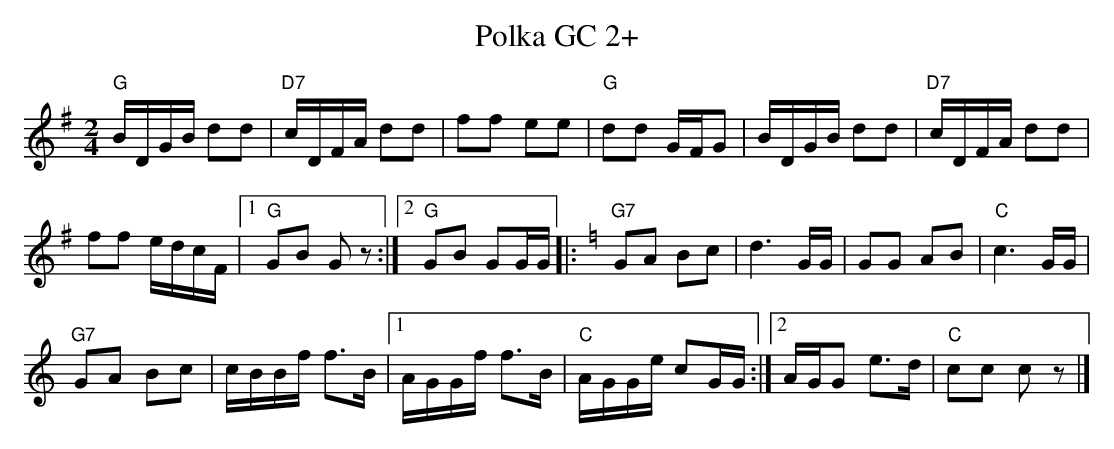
X:1
T:Polka GC 2+
M:2/4
L:1/16
K:Gmaj
"G"BDGB d2d2 | "D7"cDFA d2d2 | f2f2 e2e2 | "G"d2d2 GFG2 | BDGB d2d2 | "D7"cDFA d2d2 |
f2f2 edcF |1 "G"G2B2 G2 z2 :|2 "G"G2B2 G2GG |: [K:Cmaj][L:1/8] "G7"GA Bc | d3 G/2G/2 | GG AB | "C"c3 G/2G/2 |
"G7"GA Bc | c/2B/2B/2f/2 f>B |1 A/2G/2G/2f/2 f>B | "C"A/2G/2G/2e/2 cG/2G/2 :|2 A/2G/2G e>d | "C"cc c z |]
